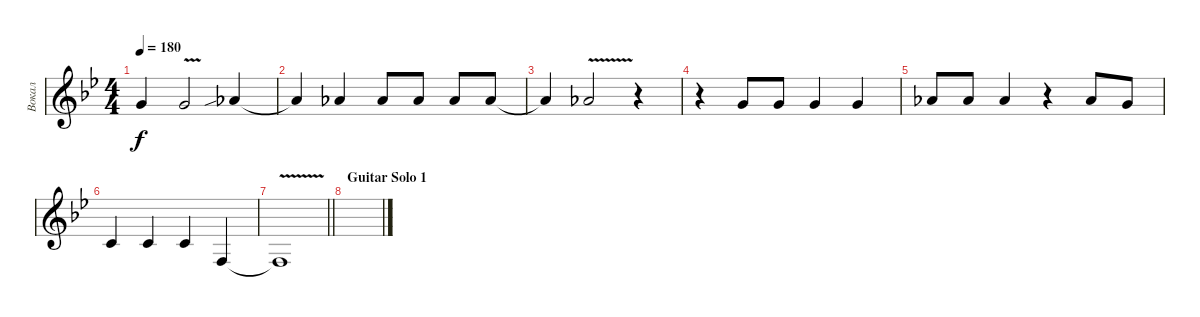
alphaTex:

\track ("Вокал" "Вокал") {instrument trumpet}
\staff {score}
\tuning (E4 B3 G3 D3 A2 E2) {hide}
\ts (4 4)
\tempo 180
\clef g2
\ks gminor
3.1.4{dy f} 3.1{v}.2 4.1{sib}.4 |
4.1{t}.4 4.1.4 4.1.8 4.1.8 4.1.8 4.1.8 |
4.1{t}.4 4.1{v}.2 r.4 |
r.4 3.1.8 3.1.8 3.1.4 3.1.4 |
4.1.8 4.1.8 4.1.4 r.4 4.1.8 3.1.8 |
1.2.4 1.2.4 1.2.4 3.4.4 |
\barLineRight lightlight
3.4{v t}.1 |
\section ("" "Guitar Solo 1")
